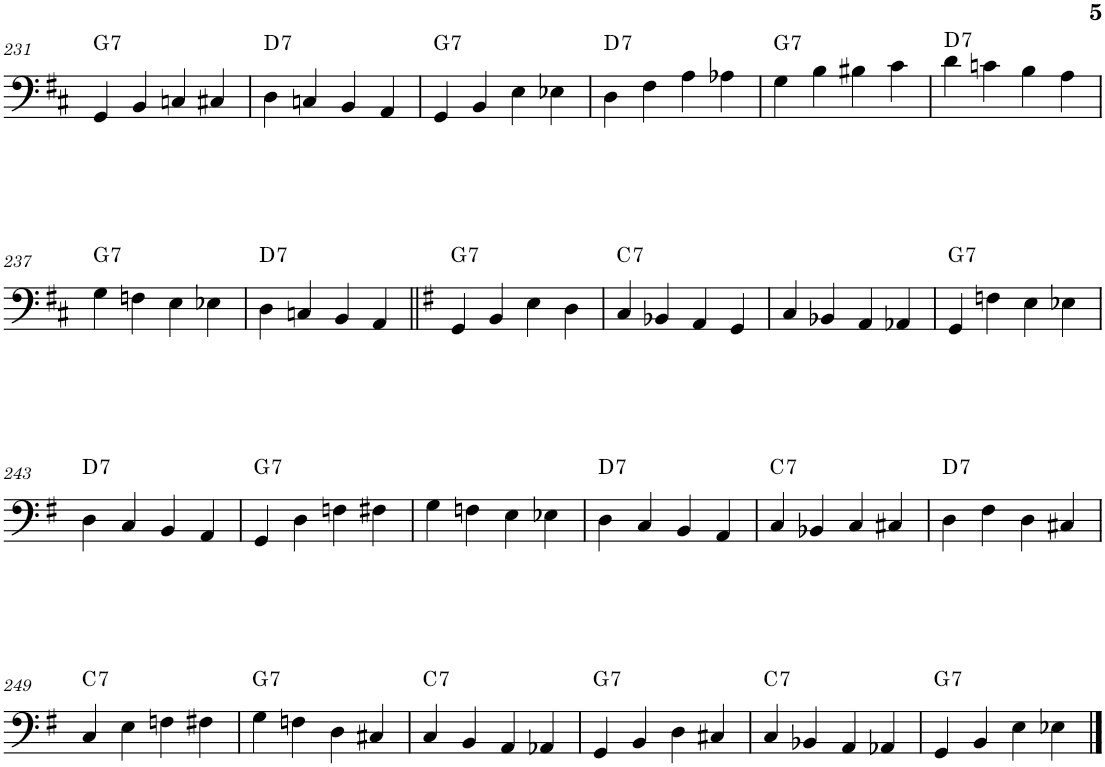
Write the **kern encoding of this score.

**kern	**harte
*part1	*part1
*staff1	*
*I"Acoustic Bass	*
*I'Bass	*
!!LO:PB:g=z
*clefF4	*
*Trd7c12	*
*k[f#c#]	*
*M4/4	*
=231	=231
!	!LO:H:kt=7
4GG/	G:7
4BB/	.
4Cn/	.
4C#X/	.
=232	=232
!	!LO:H:kt=7
4D\	D:7
4Cn/	.
4BB/	.
4AA/	.
=233	=233
!	!LO:H:kt=7
4GG/	G:7
4BB/	.
4E\	.
4E-X\	.
=234	=234
!	!LO:H:kt=7
4D\	D:7
4F#\	.
4A\	.
4A-X\	.
=235	=235
!	!LO:H:kt=7
4G\	G:7
4B\	.
4B#X\	.
4c#\	.
=236	=236
!	!LO:H:kt=7
4d\	D:7
4cn\	.
4B\	.
4A\	.
!!LO:LB:g=z
=237	=237
!	!LO:H:kt=7
4G\	G:7
4Fn\	.
4E\	.
4E-X\	.
=238	=238
!	!LO:H:kt=7
4D\	D:7
4Cn/	.
4BB/	.
4AA/	.
=239||	=239||
*k[f#]	*
!	!LO:H:kt=7
4GG/	G:7
4BB/	.
4E\	.
4D\	.
=240	=240
!	!LO:H:kt=7
4C/	C:7
4BB-X/	.
4AA/	.
4GG/	.
=241	=241
4C/	.
4BB-X/	.
4AA/	.
4AA-X/	.
=242	=242
!	!LO:H:kt=7
4GG/	G:7
4Fn\	.
4E\	.
4E-X\	.
!!LO:LB:g=z
=243	=243
!	!LO:H:kt=7
4D\	D:7
4C/	.
4BB/	.
4AA/	.
=244	=244
!	!LO:H:kt=7
4GG/	G:7
4D\	.
4Fn\	.
4F#X\	.
=245	=245
4G\	.
4Fn\	.
4E\	.
4E-X\	.
=246	=246
!	!LO:H:kt=7
4D\	D:7
4C/	.
4BB/	.
4AA/	.
=247	=247
!	!LO:H:kt=7
4C/	C:7
4BB-X/	.
4C/	.
4C#X/	.
=248	=248
!	!LO:H:kt=7
4D\	D:7
4F#\	.
4D\	.
4C#X/	.
!!LO:LB:g=z
=249	=249
!	!LO:H:kt=7
4C/	C:7
4E\	.
4Fn\	.
4F#X\	.
=250	=250
!	!LO:H:kt=7
4G\	G:7
4Fn\	.
4D\	.
4C#X/	.
=251	=251
!	!LO:H:kt=7
4C/	C:7
4BB/	.
4AA/	.
4AA-X/	.
=252	=252
!	!LO:H:kt=7
4GG/	G:7
4BB/	.
4D\	.
4C#X/	.
=253	=253
!	!LO:H:kt=7
4C/	C:7
4BB-X/	.
4AA/	.
4AA-X/	.
=254	=254
!	!LO:H:kt=7
4GG/	G:7
4BB/	.
4E\	.
4E-X\	.
==	==
*-	*-
